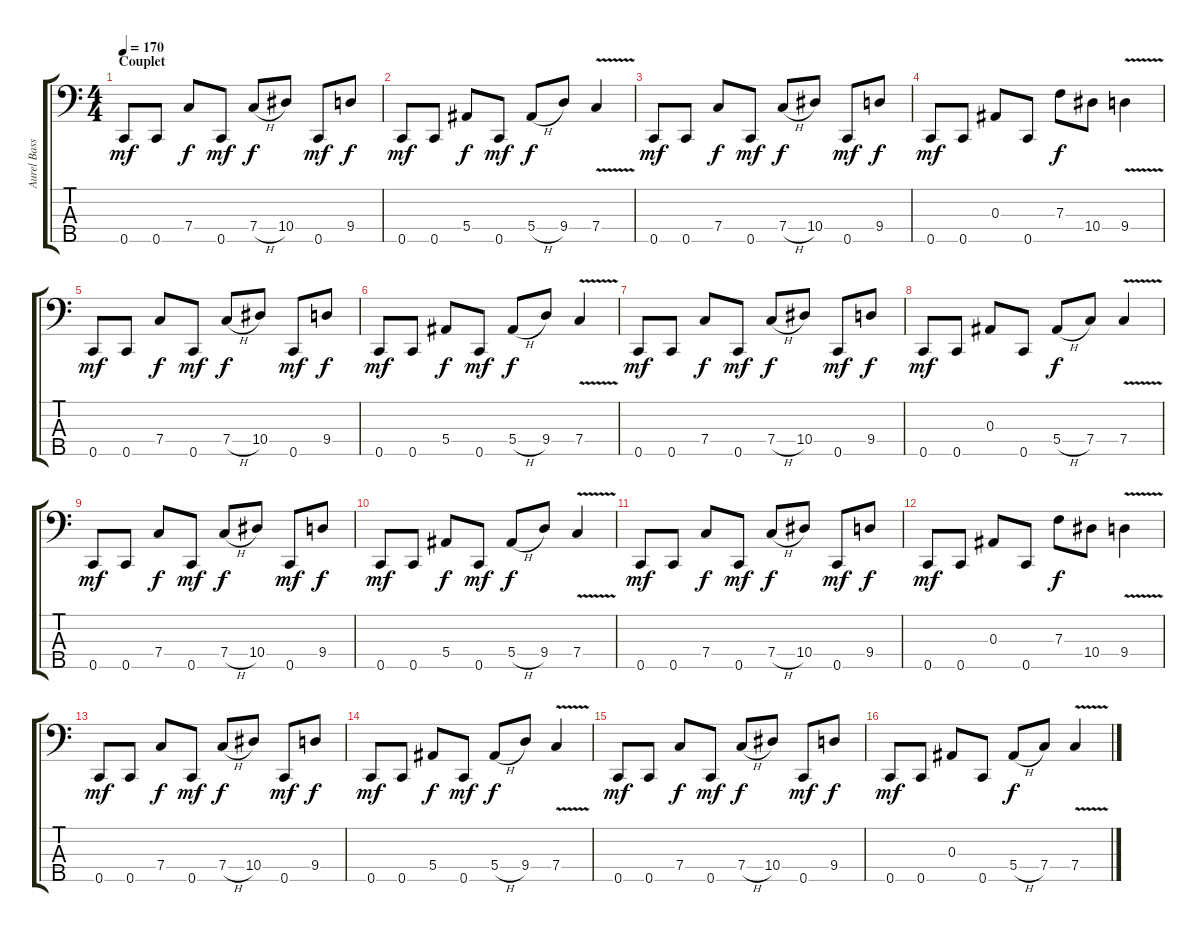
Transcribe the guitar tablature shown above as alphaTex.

\track ("Aurel Bass" "Aurel Bass") {instrument electricbassfinger}
\staff {score tabs}
\tuning (Ab2 Eb2 Bb1 F1 C1) {hide}
\ts (4 4)
\section ("" "Couplet")
\tempo 170
\clef f4
\ks c
0.5.8{dy mf} 0.5.8 7.4.8{dy f} 0.5.8{dy mf} 7.4{h}.8{dy f} 10.4.8 0.5.8{dy mf} 9.4.8{dy f} |
0.5.8{dy mf} 0.5.8 5.4.8{dy f} 0.5.8{dy mf} 5.4{h}.8{dy f} 9.4.8 7.4{v}.4 |
0.5.8{dy mf} 0.5.8 7.4.8{dy f} 0.5.8{dy mf} 7.4{h}.8{dy f} 10.4.8 0.5.8{dy mf} 9.4.8{dy f} |
0.5.8{dy mf} 0.5.8 0.3.8 0.5.8 7.3.8{dy f} 10.4.8 9.4{v}.4 |
0.5.8{dy mf} 0.5.8 7.4.8{dy f} 0.5.8{dy mf} 7.4{h}.8{dy f} 10.4.8 0.5.8{dy mf} 9.4.8{dy f} |
0.5.8{dy mf} 0.5.8 5.4.8{dy f} 0.5.8{dy mf} 5.4{h}.8{dy f} 9.4.8 7.4{v}.4 |
0.5.8{dy mf} 0.5.8 7.4.8{dy f} 0.5.8{dy mf} 7.4{h}.8{dy f} 10.4.8 0.5.8{dy mf} 9.4.8{dy f} |
0.5.8{dy mf} 0.5.8 0.3.8 0.5.8 5.4{h}.8{dy f} 7.4.8 7.4{v}.4 |
0.5.8{dy mf} 0.5.8 7.4.8{dy f} 0.5.8{dy mf} 7.4{h}.8{dy f} 10.4.8 0.5.8{dy mf} 9.4.8{dy f} |
0.5.8{dy mf} 0.5.8 5.4.8{dy f} 0.5.8{dy mf} 5.4{h}.8{dy f} 9.4.8 7.4{v}.4 |
0.5.8{dy mf} 0.5.8 7.4.8{dy f} 0.5.8{dy mf} 7.4{h}.8{dy f} 10.4.8 0.5.8{dy mf} 9.4.8{dy f} |
0.5.8{dy mf} 0.5.8 0.3.8 0.5.8 7.3.8{dy f} 10.4.8 9.4{v}.4 |
0.5.8{dy mf} 0.5.8 7.4.8{dy f} 0.5.8{dy mf} 7.4{h}.8{dy f} 10.4.8 0.5.8{dy mf} 9.4.8{dy f} |
0.5.8{dy mf} 0.5.8 5.4.8{dy f} 0.5.8{dy mf} 5.4{h}.8{dy f} 9.4.8 7.4{v}.4 |
0.5.8{dy mf} 0.5.8 7.4.8{dy f} 0.5.8{dy mf} 7.4{h}.8{dy f} 10.4.8 0.5.8{dy mf} 9.4.8{dy f} |
0.5.8{dy mf} 0.5.8 0.3.8 0.5.8 5.4{h}.8{dy f} 7.4.8 7.4{v}.4
